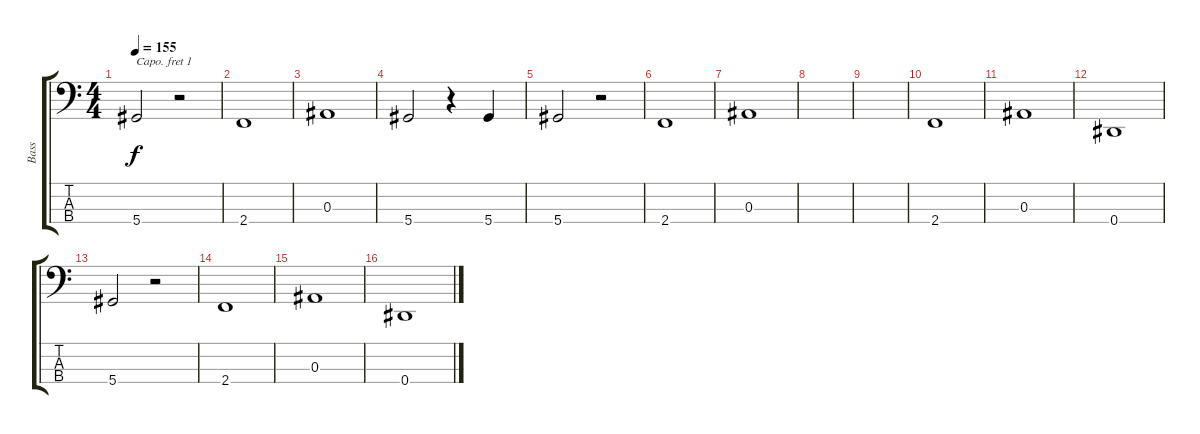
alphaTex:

\track ("Bass" "Bass") {instrument electricbasspick}
\staff {score tabs}
\capo 1
\tuning (G2 D2 A1 D1) {hide}
\ts (4 4)
\tempo 155
\clef f4
\ks c
5.4.2{dy f} r.2 |
2.4.1 |
0.3.1 |
5.4.2 r.4 5.4.4 |
5.4.2 r.2 |
2.4.1 |
0.3.1 |
|
|
2.4.1 |
0.3.1 |
0.4.1 |
5.4.2 r.2 |
2.4.1 |
0.3.1 |
0.4.1
